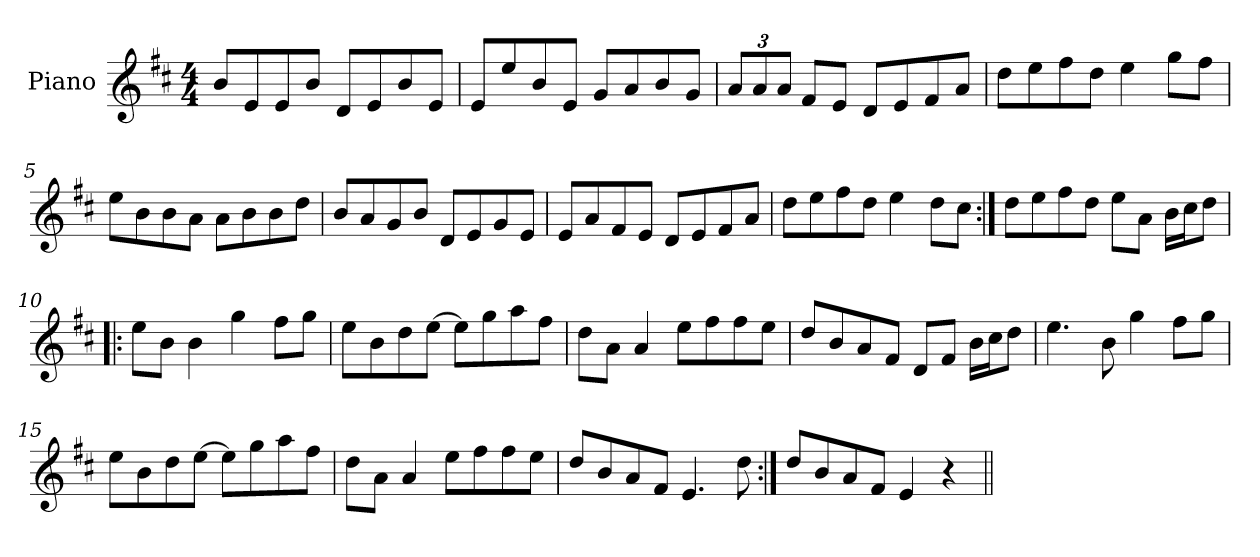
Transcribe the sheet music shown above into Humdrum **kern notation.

**kern
*part1
*staff1
*I"Piano
*I'Pno
*clefG2
*k[f#c#]
*E:dor
*M4/4
=1
8b/L
8e/
8e/
8b/J
8d/L
8e/
8b/
8e/J
=2
8e/L
8ee/
8b/
8e/J
8g/L
8a/
8b/
8g/J
=3
12a/L
12a/
12a/J
8f#/L
8e/J
8d/L
8e/
8f#/
8a/J
=4
8dd\L
8ee\
8ff#\
8dd\J
4ee\
8gg\L
8ff#\J
!!LO:LB:g=z
=5
8ee\L
8b\
8b\
8a\J
8a\L
8b\
8b\
8dd\J
=6
8b/L
8a/
8g/
8b/J
8d/L
8e/
8g/
8e/J
=7
8e/L
8a/
8f#/
8e/J
8d/L
8e/
8f#/
8a/J
=8
8dd\L
8ee\
8ff#\
8dd\J
4ee\
8dd\L
8cc#\J
!!LO:LB:g=z
=9:|!
8dd\L
8ee\
8ff#\
8dd\J
8ee\L
8a\J
16b\LL
16cc#\J
8dd\J
=10!|:
8ee\L
8b\J
4b\
4gg\
8ff#\L
8gg\J
=11
8ee\L
8b\
8dd\
[8ee\J
8ee\L]
8gg\
8aa\
8ff#\J
=12
8dd\L
8a\J
4a/
8ee\L
8ff#\
8ff#\
8ee\J
!!LO:LB:g=z
=13
8dd/L
8b/
8a/
8f#/J
8d/L
8f#/J
16b\LL
16cc#\J
8dd\J
=14
4.ee\
8b\
4gg\
8ff#\L
8gg\J
=15
8ee\L
8b\
8dd\
[8ee\J
8ee\L]
8gg\
8aa\
8ff#\J
=16
8dd\L
8a\J
4a/
8ee\L
8ff#\
8ff#\
8ee\J
!!LO:LB:g=z
=17
8dd/L
8b/
8a/
8f#/J
4.e/
8dd\
=18:|!
8dd/L
8b/
8a/
8f#/J
4e/
4r
=||
*-
